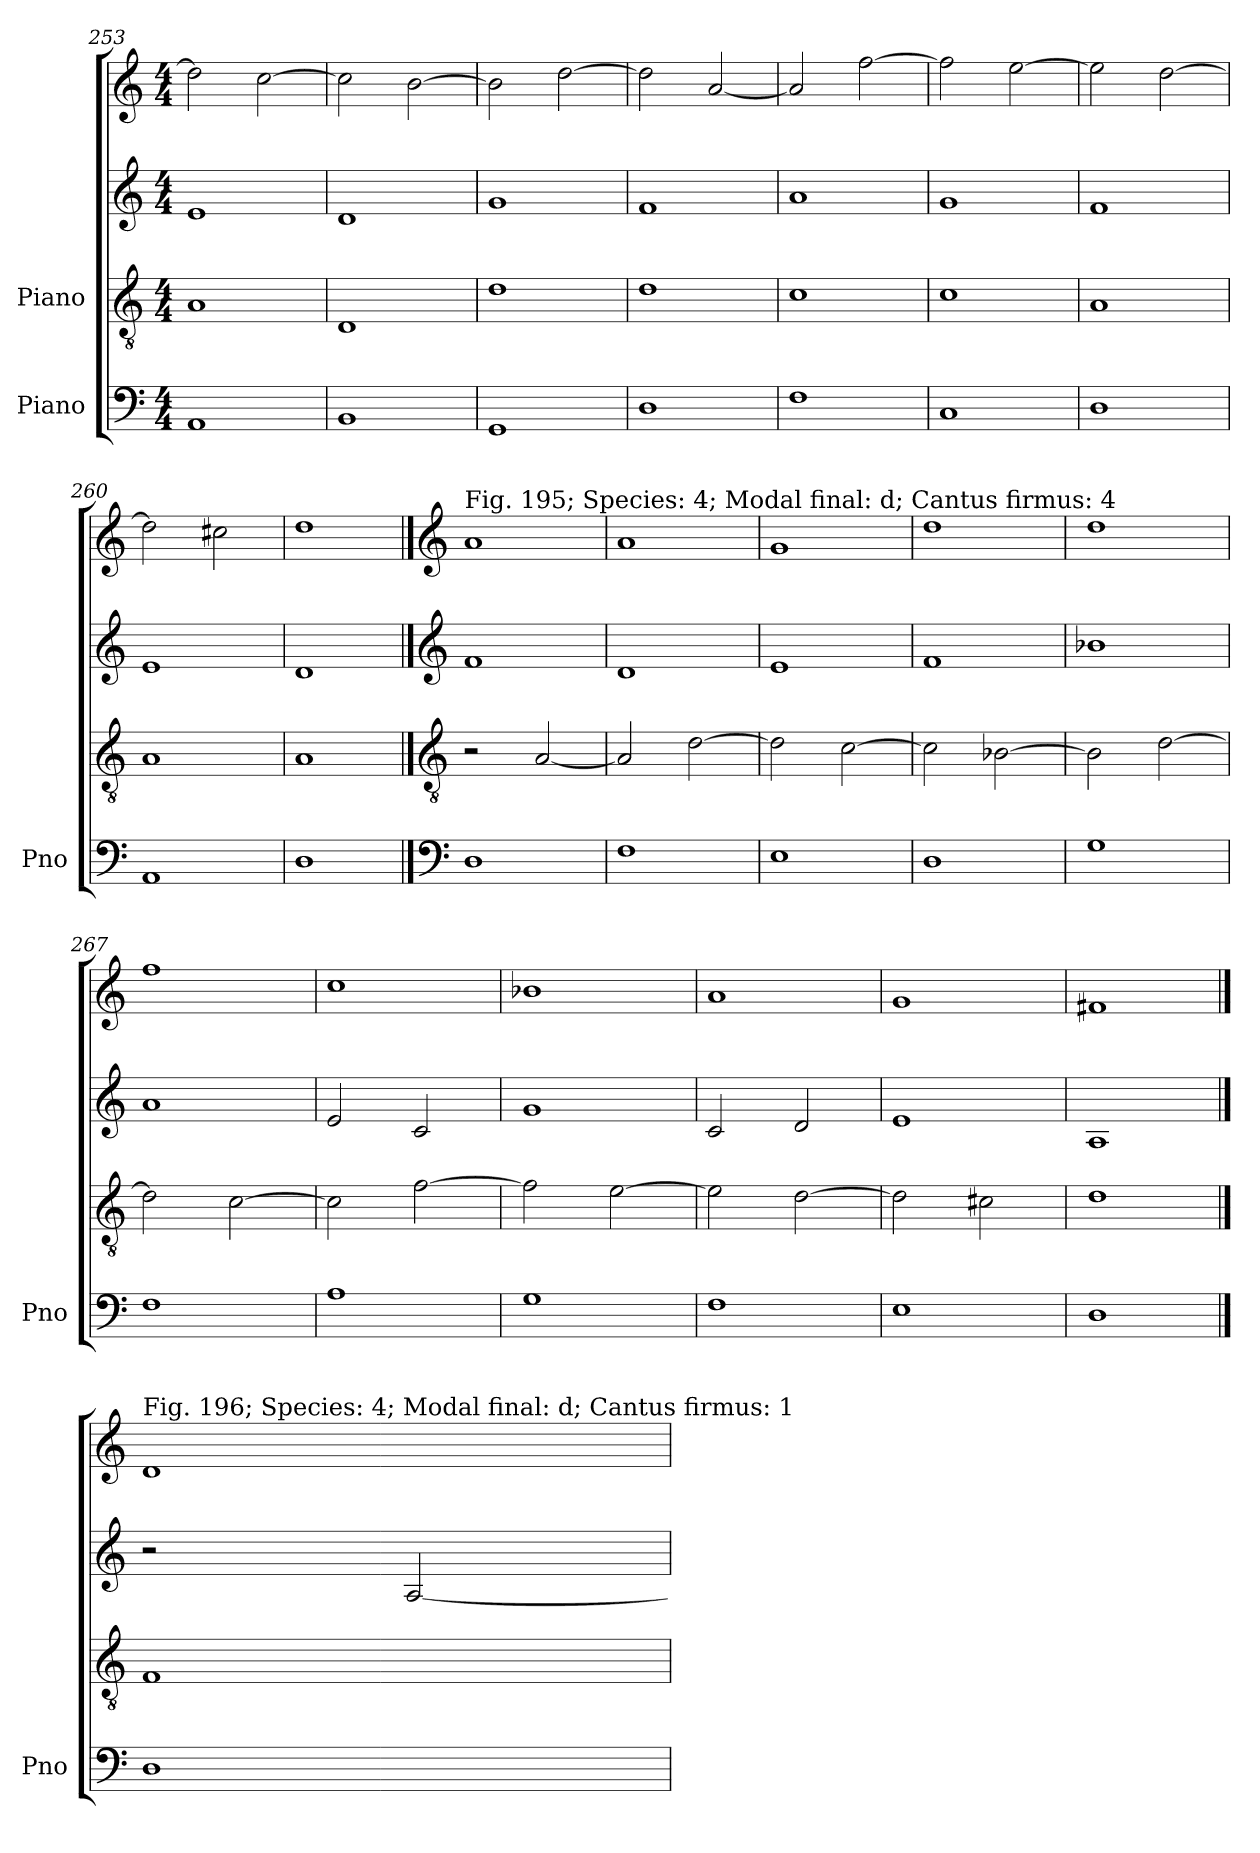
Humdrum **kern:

**kern	**kern	**kern	**kern
*part4	*part3	*part2	*part1
*staff4	*staff3	*staff2	*staff1
*I"Piano	*I"Piano	*	*
*I'Pno	*	*	*
*clefF4	*clefGv2	*clefG2	*clefG2
*k[]	*k[]	*k[]	*k[]
*M4/4	*M4/4	*M4/4	*M4/4
=253	=253	=253	=253
1AA	1A	1e	2dd\]
.	.	.	[2cc\
=254	=254	=254	=254
1BB	1D	1d	2cc\]
.	.	.	[2b\
=255	=255	=255	=255
1GG	1d	1g	2b\]
.	.	.	[2dd\
=256	=256	=256	=256
1D	1d	1f	2dd\]
.	.	.	[2a/
=257	=257	=257	=257
1F	1c	1a	2a/]
.	.	.	[2ff\
=258	=258	=258	=258
1C	1c	1g	2ff\]
.	.	.	[2ee\
=259	=259	=259	=259
1D	1A	1f	2ee\]
.	.	.	[2dd\
=260	=260	=260	=260
1AA	1A	1e	2dd\]
.	.	.	2cc#X\
=261	=261	=261	=261
1D	1A	1d	1dd
!!LO:PB:g=z
==262	==262	==262	==262
*clefF4	*clefGv2	*clefG2	*clefG2
!	!	!	!LO:TX:a:t=Fig. 195; Species&colon; 4; Modal final&colon; d; Cantus firmus&colon; 4
1D	2r	1f	1a
.	[2A/	.	.
=263	=263	=263	=263
1F	2A/]	1d	1a
.	[2d\	.	.
=264	=264	=264	=264
1E	2d\]	1e	1g
.	[2c\	.	.
=265	=265	=265	=265
1D	2c\]	1f	1dd
.	[2B-X\	.	.
=266	=266	=266	=266
1G	2B-\]	1b-X	1dd
.	[2d\	.	.
=267	=267	=267	=267
1F	2d\]	1a	1ff
.	[2c\	.	.
=268	=268	=268	=268
1A	2c\]	2e/	1cc
.	[2f\	2c/	.
=269	=269	=269	=269
1G	2f\]	1g	1b-X
.	[2e\	.	.
=270	=270	=270	=270
1F	2e\]	2c/	1a
.	[2d\	2d/	.
=271	=271	=271	=271
1E	2d\]	1e	1g
.	2c#X\	.	.
=272	=272	=272	=272
1D	1d	1A	1f#X
!!LO:LB:g=z
==273	==273	==273	==273
!	!	!	!LO:TX:a:t=Fig. 196; Species&colon; 4; Modal final&colon; d; Cantus firmus&colon; 1
1D	1F	2r	1d
.	.	[2A/	.
=	=	=	=
*-	*-	*-	*-
